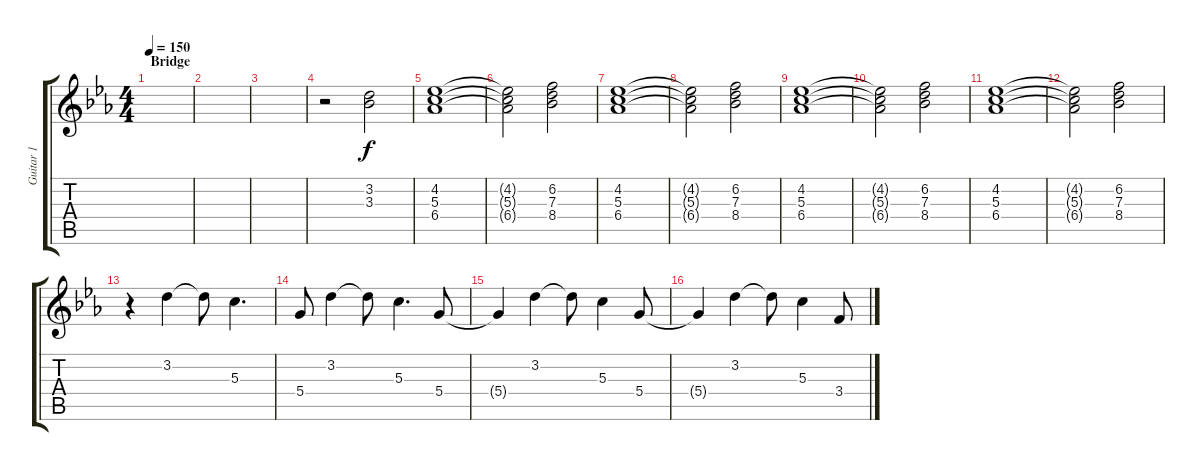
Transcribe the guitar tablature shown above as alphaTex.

\track ("Guitar 1" "Guitar 1") {instrument acousticguitarsteel}
\staff {score tabs}
\tuning (E4 B3 G3 D3 A2 E2) {hide}
\ts (4 4)
\section ("" "Bridge")
\tempo 150
\clef g2
\ks eb
|
|
|
r.2 (3.2 3.3).2 |
(4.2 5.3 6.4).1 |
(4.2{t} 5.3{t} 6.4{t}).2 (6.2 7.3 8.4).2 |
(4.2 5.3 6.4).1 |
(4.2{t} 5.3{t} 6.4{t}).2 (6.2 7.3 8.4).2 |
(4.2 5.3 6.4).1 |
(4.2{t} 5.3{t} 6.4{t}).2 (6.2 7.3 8.4).2 |
(4.2 5.3 6.4).1 |
(4.2{t} 5.3{t} 6.4{t}).2 (6.2 7.3 8.4).2 |
r.4 3.2.4 3.2{t}.8 5.3.4{d} |
5.4.8 3.2.4 3.2{t}.8 5.3.4{d} 5.4.8 |
5.4{t}.4 3.2.4 3.2{t}.8 5.3.4 5.4.8 |
5.4{t}.4 3.2.4 3.2{t}.8 5.3.4 3.4.8
